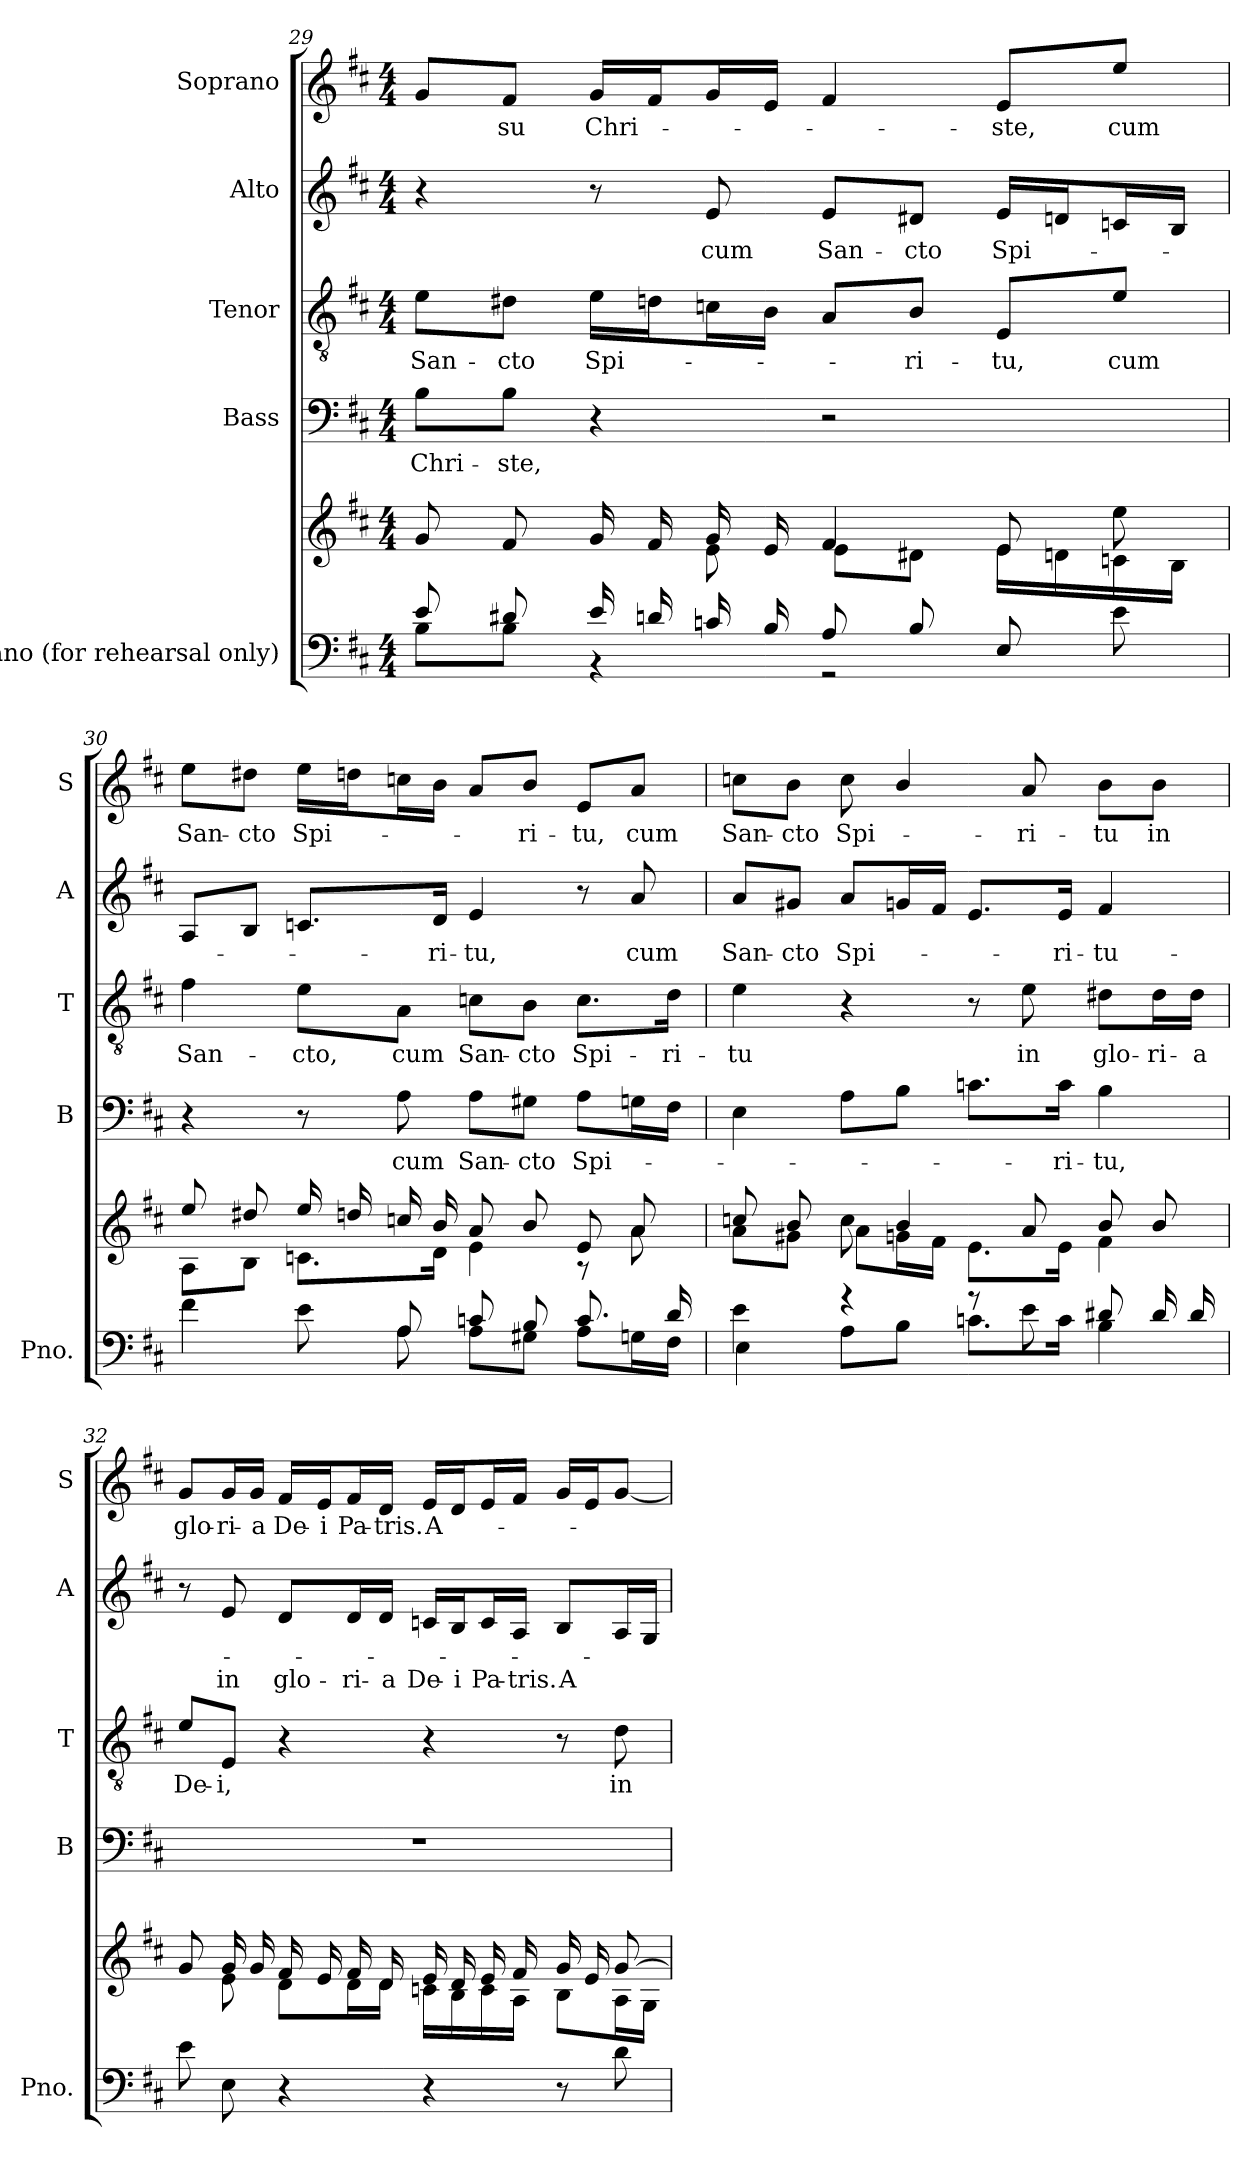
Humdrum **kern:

**kern	**kern	**kern	**text	**kern	**text	**kern	**text	**text	**kern	**text
*part5	*part5	*part4	*part4	*part3	*part3	*part2	*part2	*part2	*part1	*part1
*staff6	*staff5	*staff4	*staff4	*staff3	*staff3	*staff2	*staff2	*staff2	*staff1	*staff1
*I"Piano (for rehearsal only)	*	*I"Bass	*	*I"Tenor	*	*I"Alto	*	*	*I"Soprano	*
*I'Pno.	*	*I'B	*	*I'T	*	*I'A	*	*	*I'S	*
*clefF4	*clefG2	*clefF4	*	*clefGv2	*	*clefG2	*	*	*clefG2	*
*k[f#c#]	*k[f#c#]	*k[f#c#]	*	*k[f#c#]	*	*k[f#c#]	*	*	*k[f#c#]	*
*M4/4	*M4/4	*M4/4	*	*M4/4	*	*M4/4	*	*	*M4/4	*
=29	=29	=29	=29	=29	=29	=29	=29	=29	=29	=29
*^	*^	*	*	*	*	*	*	*	*	*
!	!	!	!	!	!LO:LY:b	!	!LO:LY:b	!	!	!	!	!
8e/	8B\L	8g/	4.ryy	8B\L	Chri-	8e\L	San-	4r	.	.	8g/L	.
!	!	!	!	!	!LO:LY:b	!	!LO:LY:b	!	!	!	!	!LO:LY:b
8d#X/	8B\J	8f#/	.	8B\J	-ste,	8d#X\J	-cto	.	.	.	8f#/J	-su
!	!	!	!	!	!	!	!LO:LY:b	!	!	!	!	!LO:LY:b
16e/	4r	16g/	.	4r	.	16e\LL	Spi-	8r	.	.	16g/LL	Chri-
16dn/	.	16f#/	.	.	.	16dn\J	.	.	.	.	16f#/J	.
!	!	!	!	!	!	!	!	!	!LO:LY:b	!	!	!
16cn/	.	16g/	8e\	.	.	16cn\L	.	8e/	cum	.	16g/L	.
16B/	.	16e/	.	.	.	16B\JJ	.	.	.	.	16e/JJ	.
!	!	!	!	!	!	!	!	!	!LO:LY:b	!	!	!
8A/	2r	4f#/	8e\L	2r	.	8A/L	.	8e/L	San-	.	4f#/	.
!	!	!	!	!	!	!	!LO:LY:b	!	!LO:LY:b	!	!	!
8B/	.	.	8d#X\J	.	.	8B/J	-ri-	8d#X/J	-cto	.	.	.
!	!	!	!	!	!	!	!LO:LY:b	!	!LO:LY:b	!	!	!LO:LY:b
8E/	.	8e/	16e\LL	.	.	8E/L	-tu,	16e/LL	Spi-	.	8e/L	-ste,
.	.	.	16dn\	.	.	.	.	16dn/J	.	.	.	.
!	!	!	!	!	!	!	!LO:LY:b	!	!	!	!	!LO:LY:b
8e\	.	8ee\	16cn\	.	.	8e/J	cum	16cn/L	.	.	8ee/J	cum
.	.	.	16B\JJ	.	.	.	.	16B/JJ	.	.	.	.
!!LO:LB:g=z
=30	=30	=30	=30	=30	=30	=30	=30	=30	=30	=30	=30	=30
!	!	!	!	!	!	!	!LO:LY:b	!	!	!	!	!LO:LY:b
4f#\	4.ryy	8ee/	8A\L	4r	.	4f#\	San-	8A/L	.	.	8ee\L	San-
!	!	!	!	!	!	!	!	!	!	!	!	!LO:LY:b
.	.	8dd#X/	8B\J	.	.	.	.	8B/J	.	.	8dd#X\J	-cto
!	!	!	!	!	!	!	!LO:LY:b	!	!	!	!	!LO:LY:b
8e\	.	16ee/	8.cn\L	8r	.	8e\L	-cto,	8.cn/L	.	.	16ee\LL	Spi-
.	.	16ddn/	.	.	.	.	.	.	.	.	16ddn\J	.
!	!	!	!	!	!LO:LY:b	!	!LO:LY:b	!	!	!	!	!
8A/	8A\	16ccn/	.	8A\	cum	8A\J	cum	.	.	.	16ccn\L	.
!	!	!	!	!	!	!	!	!	!LO:LY:b	!	!	!
.	.	16b/	16d\Jk	.	.	.	.	16d/Jk	-ri-	.	16b\JJ	.
!	!	!	!	!	!LO:LY:b	!	!LO:LY:b	!	!LO:LY:b	!	!	!
8cn/	8A\L	8a/	4e\	8A\L	San-	8cn\L	San-	4e/	-tu,	.	8a/L	.
!	!	!	!	!	!LO:LY:b	!	!LO:LY:b	!	!	!	!	!LO:LY:b
8B/	8G#X\J	8b/	.	8G#X\J	-cto	8B\J	-cto	.	.	.	8b/J	-ri-
!	!	!	!	!	!LO:LY:b	!	!LO:LY:b	!	!	!	!	!LO:LY:b
8.c/	8A\L	8e/	8r	8A\L	Spi-	8.c\L	Spi-	8r	.	.	8e/L	-tu,
!	!	!	!	!	!	!	!	!	!LO:LY:b	!	!	!LO:LY:b
.	16Gn\L	8a/	8a\	16Gn\L	.	.	.	8a/	cum	.	8a/J	cum
!	!	!	!	!	!	!	!LO:LY:b	!	!	!	!	!
16d/	16F#\JJ	.	.	16F#\JJ	.	16d\Jk	-ri-	.	.	.	.	.
=31	=31	=31	=31	=31	=31	=31	=31	=31	=31	=31	=31	=31
!	!	!	!	!	!	!	!LO:LY:b	!	!LO:LY:b	!	!	!LO:LY:b
4e\	4E\	8ccn/	8a\L	4E\	.	4e\	-tu	8a/L	San-	.	8ccn\L	San-
!	!	!	!	!	!	!	!	!	!LO:LY:b	!	!	!LO:LY:b
.	.	8b/	8g#X\J	.	.	.	.	8g#X/J	-cto	.	8b\J	-cto
!	!	!	!	!	!	!	!	!	!LO:LY:b	!	!	!LO:LY:b
4r	8A\L	8cc\	8a\L	8A\L	.	4r	.	8a/L	Spi-	.	8cc\	Spi-
.	8B\J	4b/	16gn\L	8B\J	.	.	.	16gn/L	.	.	4b/	.
.	.	.	16f#\JJ	.	.	.	.	16f#/JJ	.	.	.	.
8r	8.cn\L	.	8.e\L	8.cn\L	.	8r	.	8.e/L	.	.	.	.
!	!	!	!	!	!	!	!LO:LY:b	!	!	!	!	!LO:LY:b
8e\	.	8a/	.	.	.	8e\	in	.	.	.	8a/	-ri-
!	!	!	!	!	!LO:LY:b	!	!	!	!LO:LY:b	!	!	!
.	16c\Jk	.	16e\Jk	16c\Jk	-ri-	.	.	16e/Jk	-ri-	.	.	.
!	!	!	!	!	!LO:LY:b	!	!LO:LY:b	!	!LO:LY:b	!	!	!LO:LY:b
8d#X/	4B\	8b/	4f#\	4B\	-tu,	8d#X\L	glo-	4f#/	-tu-	.	8b\L	-tu
!	!	!	!	!	!	!	!LO:LY:b	!	!	!	!	!LO:LY:b
16d#/	.	8b/	.	.	.	16d#\L	-ri-	.	.	.	8b\J	in
!	!	!	!	!	!	!	!LO:LY:b	!	!	!	!	!
16d#/	.	.	.	.	.	16d#\JJ	-a	.	.	.	.	.
*v	*v	*	*	*	*	*	*	*	*	*	*	*
=32	=32	=32	=32	=32	=32	=32	=32	=32	=32	=32	=32
!	!	!	!	!	!	!LO:LY:b	!	!	!	!	!LO:LY:b
8e\	8g/	8ryy	1r	.	8e/L	De-	8r	.	.	8g/L	glo-
!	!	!	!	!	!	!LO:LY:b	!	!	!LO:LY:b	!	!LO:LY:b
8E\	16g/	8e\	.	.	8E/J	-i,	8e/	.	in	16g/L	-ri-
!	!	!	!	!	!	!	!	!	!	!	!LO:LY:b
.	16g/	.	.	.	.	.	.	.	.	16g/JJ	-a
!	!	!	!	!	!	!	!	!	!LO:LY:b	!	!LO:LY:b
4r	16f#/	8d\L	.	.	4r	.	8d/L	.	glo-	16f#/LL	De-
!	!	!	!	!	!	!	!	!	!	!	!LO:LY:b
.	16e/	.	.	.	.	.	.	.	.	16e/J	-i
!	!	!	!	!	!	!	!	!	!LO:LY:b	!	!LO:LY:b
.	16f#/	16d\L	.	.	.	.	16d/L	.	-ri-	16f#/L	Pa-
!	!	!	!	!	!	!	!	!	!LO:LY:b	!	!LO:LY:b
.	16d/	16d\JJ	.	.	.	.	16d/JJ	.	-a	16d/JJ	-tris.
!	!	!	!	!	!	!	!	!	!LO:LY:b	!	!LO:LY:b
4r	16e/	16cn\LL	.	.	4r	.	16cn/LL	.	De-	16e/LL	A-
!	!	!	!	!	!	!	!	!	!LO:LY:b	!	!
.	16d/	16B\	.	.	.	.	16B/J	.	-i	16d/J	.
!	!	!	!	!	!	!	!	!	!LO:LY:b	!	!
.	16e/	16c\	.	.	.	.	16c/L	.	Pa-	16e/L	.
!	!	!	!	!	!	!	!	!	!LO:LY:b	!	!
.	16f#/	16A\JJ	.	.	.	.	16A/JJ	.	-tris.	16f#/JJ	.
!	!	!	!	!	!	!	!	!	!LO:LY:b	!	!
8r	16g/	8B\L	.	.	8r	.	8B/L	.	A	16g/LL	.
.	16e/	.	.	.	.	.	.	.	.	16e/J	.
!	!	!	!	!	!	!LO:LY:b	!	!	!	!	!
8d\	[<8g/	16A\L	.	.	8d\	in	16A/L	.	.	[<8g/J	.
.	.	16G\JJ	.	.	.	.	16G/JJ	.	.	.	.
*	*v	*v	*	*	*	*	*	*	*	*	*
=	=	=	=	=	=	=	=	=	=	=
*-	*-	*-	*-	*-	*-	*-	*-	*-	*-	*-
